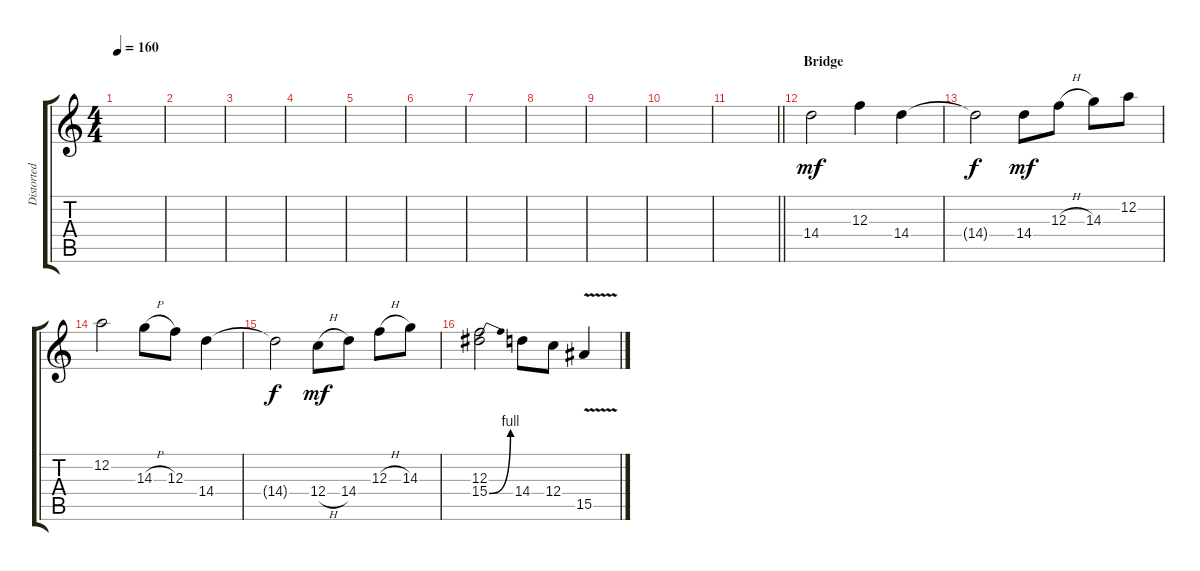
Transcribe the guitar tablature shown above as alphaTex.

\track ("Distorted Lead" "Distorted ") {instrument overdrivenguitar}
\staff {score tabs}
\tuning (D4 A3 F3 C3 G2 D2) {hide}
\ts (4 4)
\tempo 160
\clef g2
\ks c
|
|
|
|
|
|
|
|
|
|
\barLineRight lightlight
|
\section ("" "Bridge")
14.4.2{dy mf} 12.3.4 14.4.4 |
14.4{t}.2{dy f} 14.4.8{dy mf} 12.3{h}.8 14.3.8 12.2.8 |
12.2.2 14.3{h}.8 12.3.8 14.4.4 |
14.4{t}.2{dy f} 12.4{h}.8{dy mf} 14.4.8 12.3{h}.8 14.3.8 |
(12.3 15.4{be (bend 0 0 60 4)}).2 14.4.8 12.4.8 15.5{v}.4
